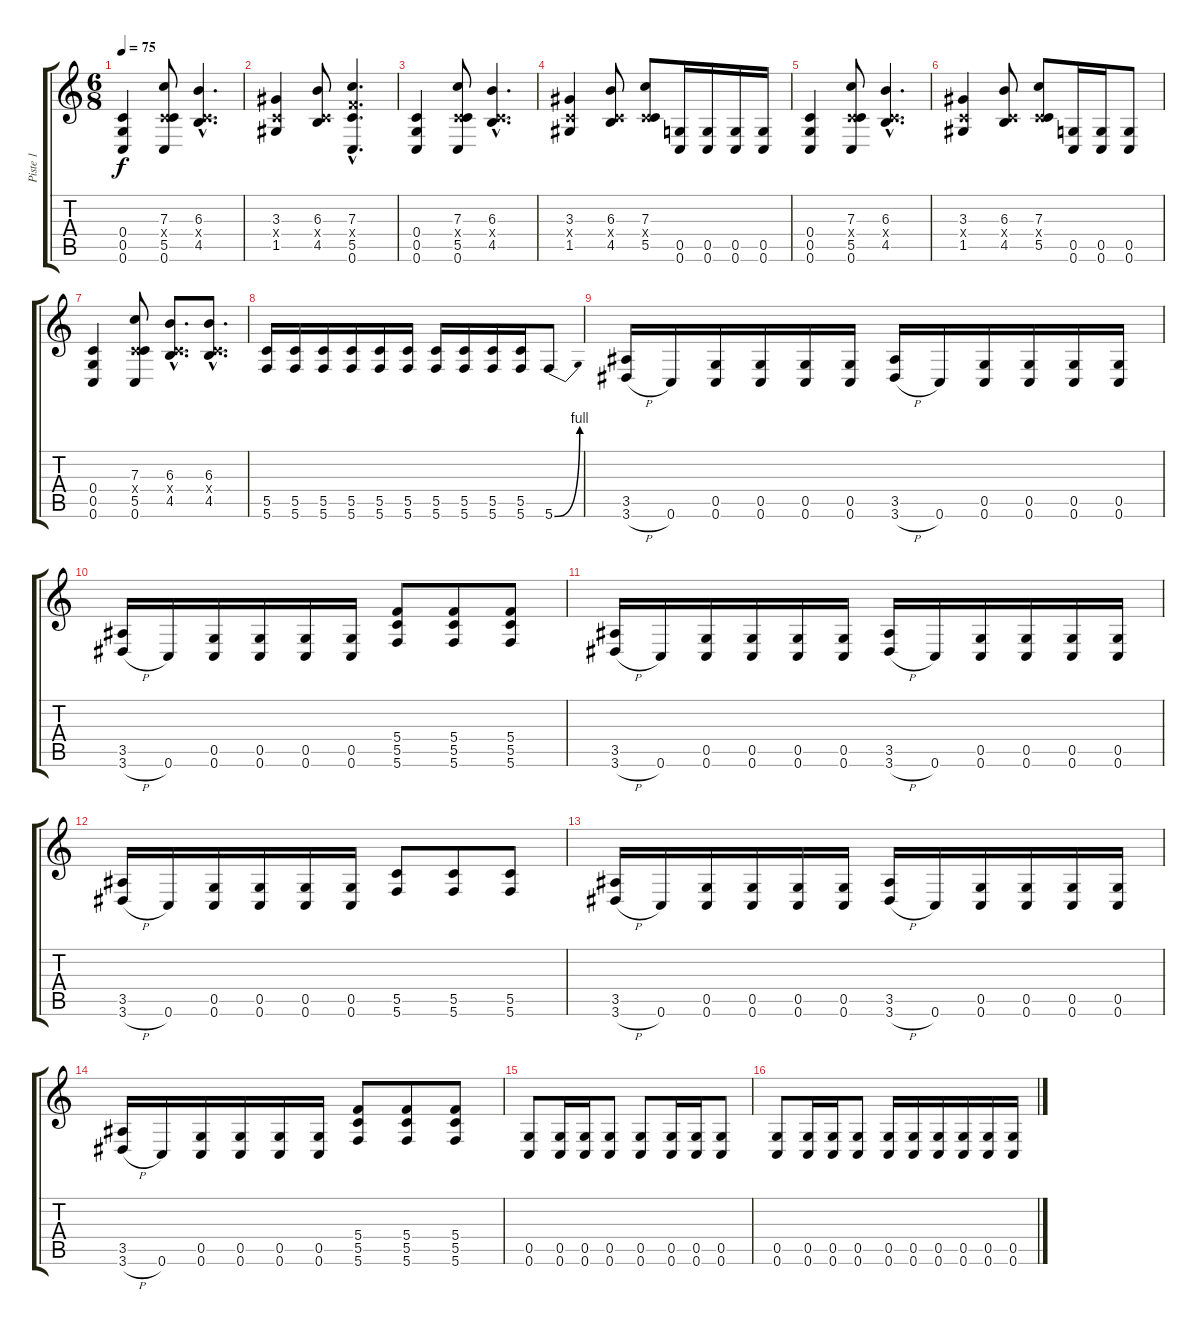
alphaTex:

\track ("Piste 1" "Piste 1") {instrument acousticguitarsteel}
\staff {score tabs}
\tuning (D4 A3 F3 C3 G2 C2) {hide}
\ts (6 8)
\tempo 75
\clef g2
\ks c
(0.4 0.5 0.6).4{dy f instrument distortionguitar} (7.3 0.4{x} 5.5 0.6).8 (6.3{hac} 0.4{hac x} 4.5{hac}).4{d} |
(3.3 0.4{x} 1.5).4 (6.3 0.4{x} 4.5).8 (7.3{hac} 5.4{hac x} 5.5{hac} 0.6{hac}).4{d} |
(0.4 0.5 0.6).4 (7.3 0.4{x} 5.5 0.6).8 (6.3{hac} 0.4{hac x} 4.5{hac}).4{d} |
(3.3 0.4{x} 1.5).4 (6.3 0.4{x} 4.5).8 (7.3 0.4{x} 5.5).8 (0.5 0.6).16 (0.5 0.6).16 (0.5 0.6).16 (0.5 0.6).16 |
(0.4 0.5 0.6).4 (7.3 0.4{x} 5.5 0.6).8 (6.3{hac} 0.4{hac x} 4.5{hac}).4{d} |
(3.3 0.4{x} 1.5).4 (6.3 0.4{x} 4.5).8 (7.3 0.4{x} 5.5).8 (0.5 0.6).16 (0.5 0.6).16 (0.5 0.6).8 |
(0.4 0.5 0.6).4 (7.3 0.4{x} 5.5 0.6).8 (6.3{hac} 0.4{hac x} 4.5{hac}).8{d} (6.3{hac} 0.4{hac x} 4.5{hac}).8{d} |
(5.5 5.6).16 (5.5 5.6).16 (5.5 5.6).16 (5.5 5.6).16 (5.5 5.6).16 (5.5 5.6).16 (5.5 5.6).16 (5.5 5.6).16 (5.5 5.6).16 (5.5 5.6).16 5.6{be (bend 0 0 60 4)}.8 |
(3.5 3.6{h}).16 0.6.16 (0.5 0.6).16 (0.5 0.6).16 (0.5 0.6).16 (0.5 0.6).16 (3.5 3.6{h}).16 0.6.16 (0.5 0.6).16 (0.5 0.6).16 (0.5 0.6).16 (0.5 0.6).16 |
(3.5 3.6{h}).16 0.6.16 (0.5 0.6).16 (0.5 0.6).16 (0.5 0.6).16 (0.5 0.6).16 (5.4 5.5 5.6).8 (5.4 5.5 5.6).8 (5.4 5.5 5.6).8 |
(3.5 3.6{h}).16 0.6.16 (0.5 0.6).16 (0.5 0.6).16 (0.5 0.6).16 (0.5 0.6).16 (3.5 3.6{h}).16 0.6.16 (0.5 0.6).16 (0.5 0.6).16 (0.5 0.6).16 (0.5 0.6).16 |
(3.5 3.6{h}).16 0.6.16 (0.5 0.6).16 (0.5 0.6).16 (0.5 0.6).16 (0.5 0.6).16 (5.5 5.6).8 (5.5 5.6).8 (5.5 5.6).8 |
(3.5 3.6{h}).16 0.6.16 (0.5 0.6).16 (0.5 0.6).16 (0.5 0.6).16 (0.5 0.6).16 (3.5 3.6{h}).16 0.6.16 (0.5 0.6).16 (0.5 0.6).16 (0.5 0.6).16 (0.5 0.6).16 |
(3.5 3.6{h}).16 0.6.16 (0.5 0.6).16 (0.5 0.6).16 (0.5 0.6).16 (0.5 0.6).16 (5.4 5.5 5.6).8 (5.4 5.5 5.6).8 (5.4 5.5 5.6).8 |
(0.5 0.6).8 (0.5 0.6).16 (0.5 0.6).16 (0.5 0.6).8 (0.5 0.6).8 (0.5 0.6).16 (0.5 0.6).16 (0.5 0.6).8 |
(0.5 0.6).8 (0.5 0.6).16 (0.5 0.6).16 (0.5 0.6).8 (0.5 0.6).16 (0.5 0.6).16 (0.5 0.6).16 (0.5 0.6).16 (0.5 0.6).16 (0.5 0.6).16
